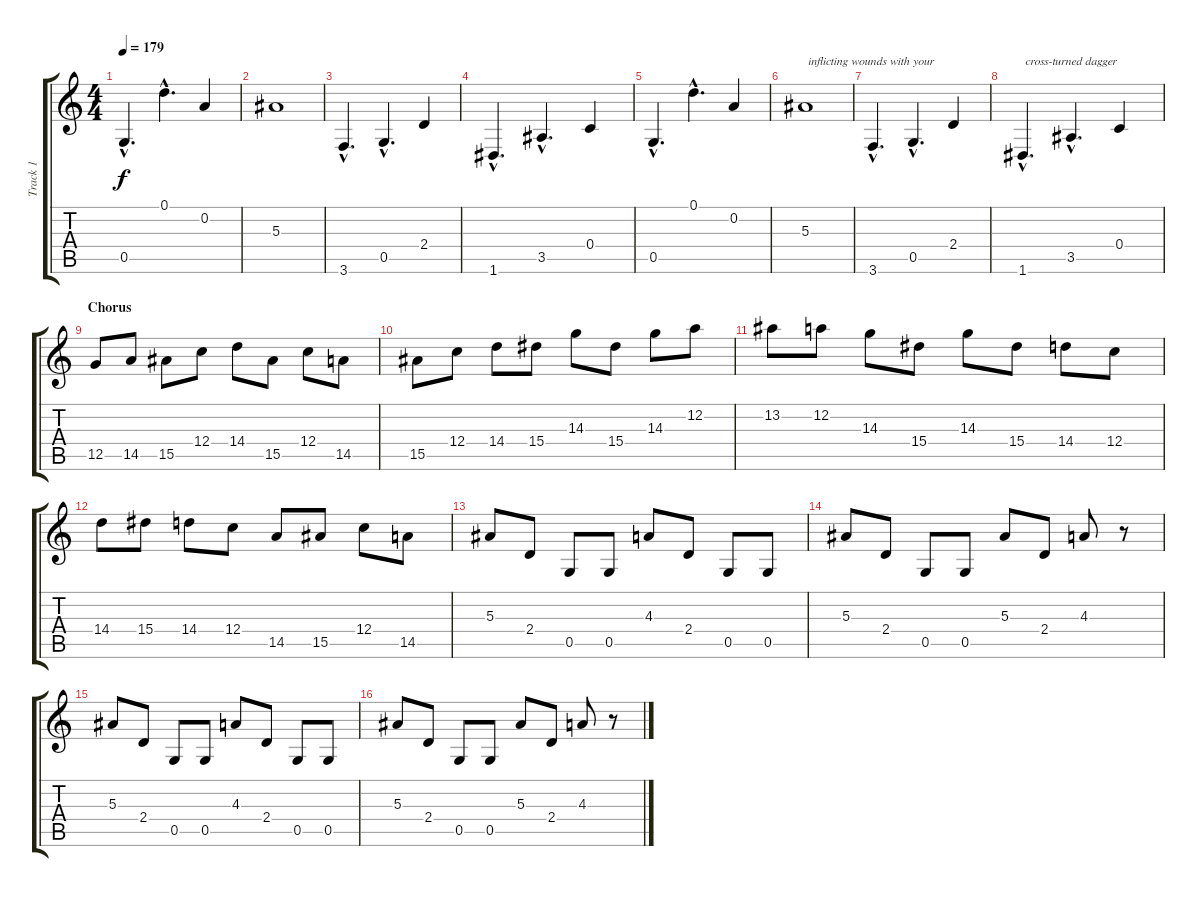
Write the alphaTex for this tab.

\track ("Track 1" "Track 1") {instrument distortionguitar}
\staff {score tabs}
\tuning (D4 A3 F3 C3 G2 D2) {hide}
\ts (4 4)
\tempo 179
\clef g2
\ks c
0.5{hac}.4{d dy f} 0.1{hac}.4{d} 0.2.4 |
5.3.1 |
3.6{hac}.4{d} 0.5{hac}.4{d} 2.4.4 |
1.6{hac}.4{d} 3.5{hac}.4{d} 0.4.4 |
0.5{hac}.4{d} 0.1{hac}.4{d} 0.2.4 |
5.3.1{txt " inflicting wounds with your"} |
3.6{hac}.4{d} 0.5{hac}.4{d} 2.4.4 |
1.6{hac}.4{d txt " cross-turned dagger"} 3.5{hac}.4{d} 0.4.4 |
\section ("" "Chorus")
12.5.8 14.5.8 15.5.8 12.4.8 14.4.8 15.5.8 12.4.8 14.5.8 |
15.5.8 12.4.8 14.4.8 15.4.8 14.3.8 15.4.8 14.3.8 12.2.8 |
13.2.8 12.2.8 14.3.8 15.4.8 14.3.8 15.4.8 14.4.8 12.4.8 |
14.4.8 15.4.8 14.4.8 12.4.8 14.5.8 15.5.8 12.4.8 14.5.8 |
5.3.8 2.4.8 0.5.8 0.5.8 4.3.8 2.4.8 0.5.8 0.5.8 |
5.3.8 2.4.8 0.5.8 0.5.8 5.3.8 2.4.8 4.3.8 r.8 |
5.3.8 2.4.8 0.5.8 0.5.8 4.3.8 2.4.8 0.5.8 0.5.8 |
5.3.8 2.4.8 0.5.8 0.5.8 5.3.8 2.4.8 4.3.8 r.8
